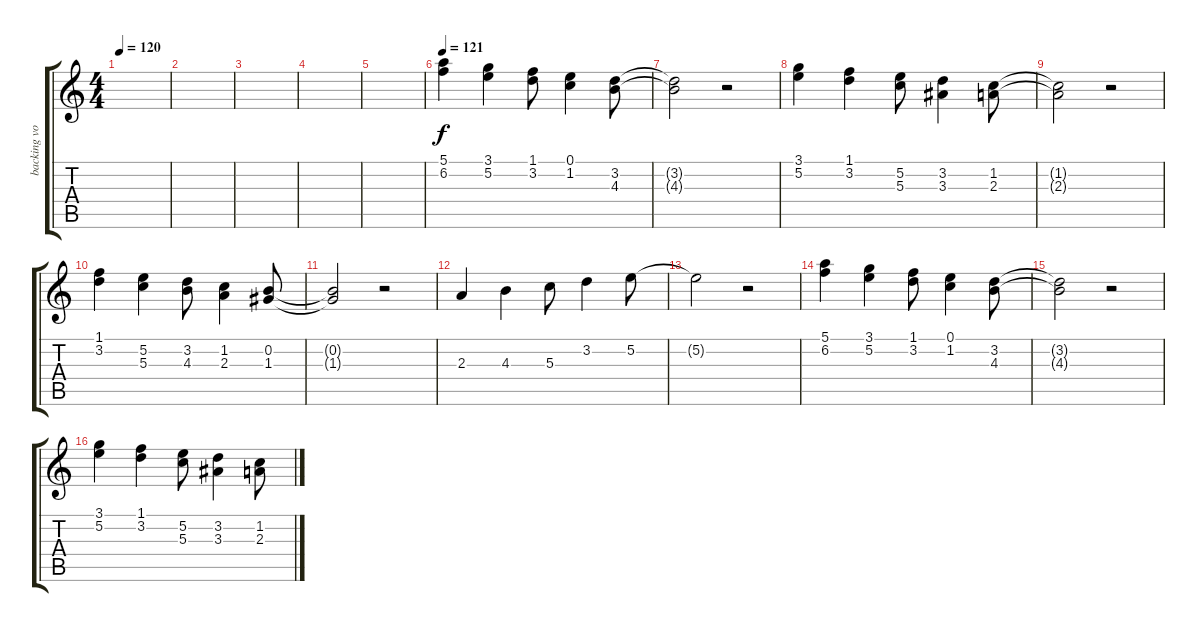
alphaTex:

\track ("backing vocals" "backing vo") {instrument acousticguitarnylon}
\staff {score tabs}
\tuning (E4 B3 G3 D3 A2 E2) {hide}
\ts (4 4)
\tempo 120
\clef g2
\ks c
|
|
|
|
|
\tempo 121
(5.1 6.2).4{volume 12 instrument choiraahs} (3.1 5.2).4 (1.1 3.2).8 (0.1 1.2).4 (3.2 4.3).8 |
(3.2{t} 4.3{t}).2 r.2 |
(3.1 5.2).4 (1.1 3.2).4 (5.2 5.3).8 (3.2 3.3).4 (1.2 2.3).8 |
(1.2{t} 2.3{t}).2 r.2 |
(1.1 3.2).4 (5.2 5.3).4 (3.2 4.3).8 (1.2 2.3).4 (0.2 1.3).8 |
(0.2{t} 1.3{t}).2 r.2 |
2.3.4 4.3.4 5.3.8 3.2.4 5.2.8 |
5.2{t}.2 r.2 |
(5.1 6.2).4 (3.1 5.2).4 (1.1 3.2).8 (0.1 1.2).4 (3.2 4.3).8 |
(3.2{t} 4.3{t}).2 r.2 |
(3.1 5.2).4 (1.1 3.2).4 (5.2 5.3).8 (3.2 3.3).4 (1.2 2.3).8
